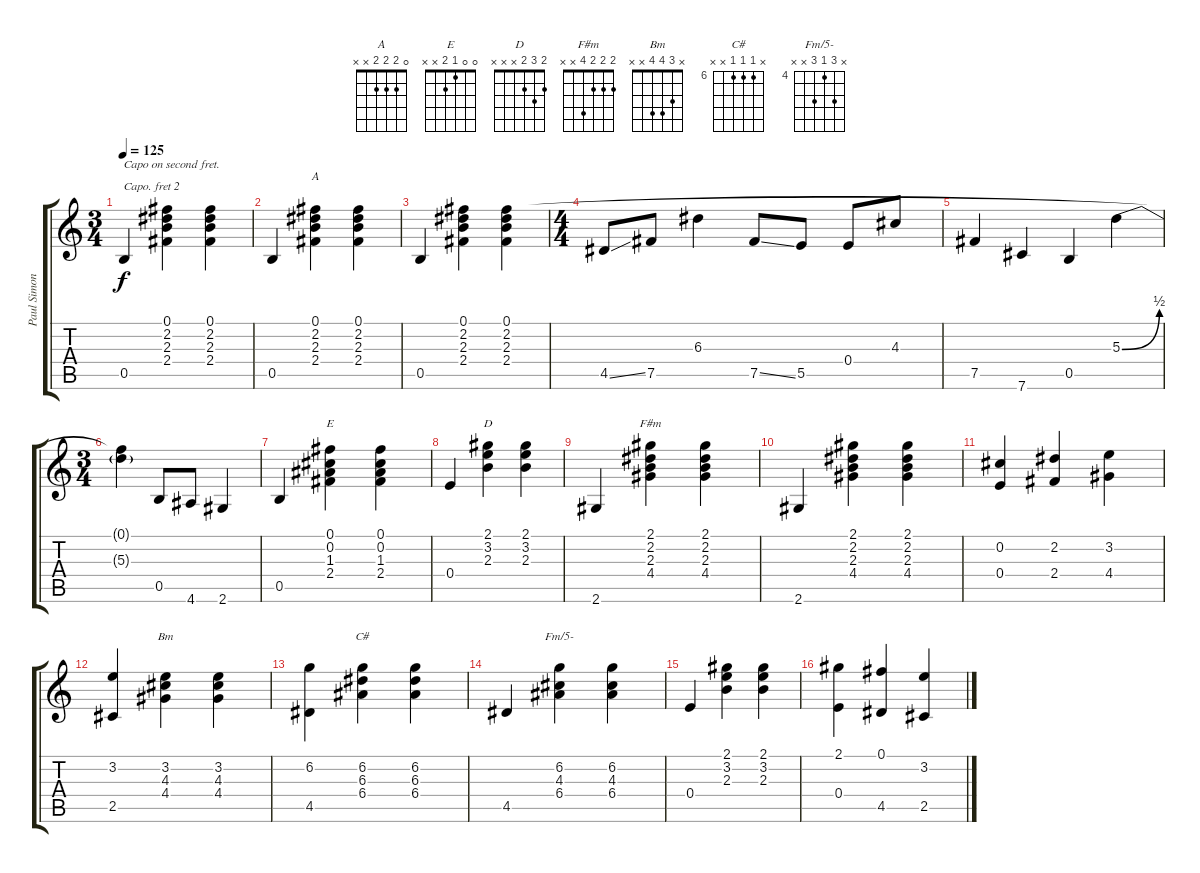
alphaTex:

\track ("Paul Simon" "Paul Simon") {instrument acousticguitarsteel}
\staff {score tabs}
\capo 2
\tuning (E4 B3 G3 D3 A2 E2) {hide}
\chord ("A" 0 2 2 2 x x)
\chord ("E" 0 0 1 2 x x)
\chord ("D" 2 3 2 x x x)
\chord ("F#m" 2 2 2 4 x x)
\chord ("Bm" x 3 4 4 x x)
\chord ("C#" x 6 6 6 x x) {firstfret 6}
\chord ("Fm/5-" x 6 4 6 x x) {firstfret 4}
\ts (3 4)
\tempo 125
\clef g2
\ks c
0.5.4{txt "Capo on second fret." dy f instrument acousticguitarsteel} (0.1 2.2 2.3 2.4).4 (0.1 2.2 2.3 2.4).4 |
0.5.4 (0.1 2.2 2.3 2.4).4{ch "A"} (0.1 2.2 2.3 2.4).4 |
0.5.4 (0.1 2.2 2.3 2.4).4 (0.1 2.2 2.3 2.4).4 |
\ts (4 4)
4.5{ss}.8 7.5.8 6.3.4 7.5{ss}.8 5.5.8 0.4.8 4.3.8 |
7.5.4 7.6.4 0.5.4 5.3{be (bend 0 0 60 2)}.4 |
\ts (3 4)
(0.1{t} 5.3{t}).4 0.5.8 4.6.8 2.6.4 |
0.5.4 (0.1 0.2 1.3 2.4).4{ch "E"} (0.1 0.2 1.3 2.4).4 |
0.4.4 (2.1 3.2 2.3).4{ch "D"} (2.1 3.2 2.3).4 |
2.6.4 (2.1 2.2 2.3 4.4).4{ch "F#m"} (2.1 2.2 2.3 4.4).4 |
2.6.4 (2.1 2.2 2.3 4.4).4 (2.1 2.2 2.3 4.4).4 |
(0.2 0.4).4 (2.2 2.4).4 (3.2 4.4).4 |
(3.2 2.5).4 (3.2 4.3 4.4).4{ch "Bm"} (3.2 4.3 4.4).4 |
(6.2 4.5).4 (6.2 6.3 6.4).4{ch "C#"} (6.2 6.3 6.4).4 |
4.5.4 (6.2 4.3 6.4).4{ch "Fm/5-"} (6.2 4.3 6.4).4 |
0.4.4 (2.1 3.2 2.3).4 (2.1 3.2 2.3).4 |
(2.1 0.4).4 (0.1 4.5).4 (3.2 2.5).4
